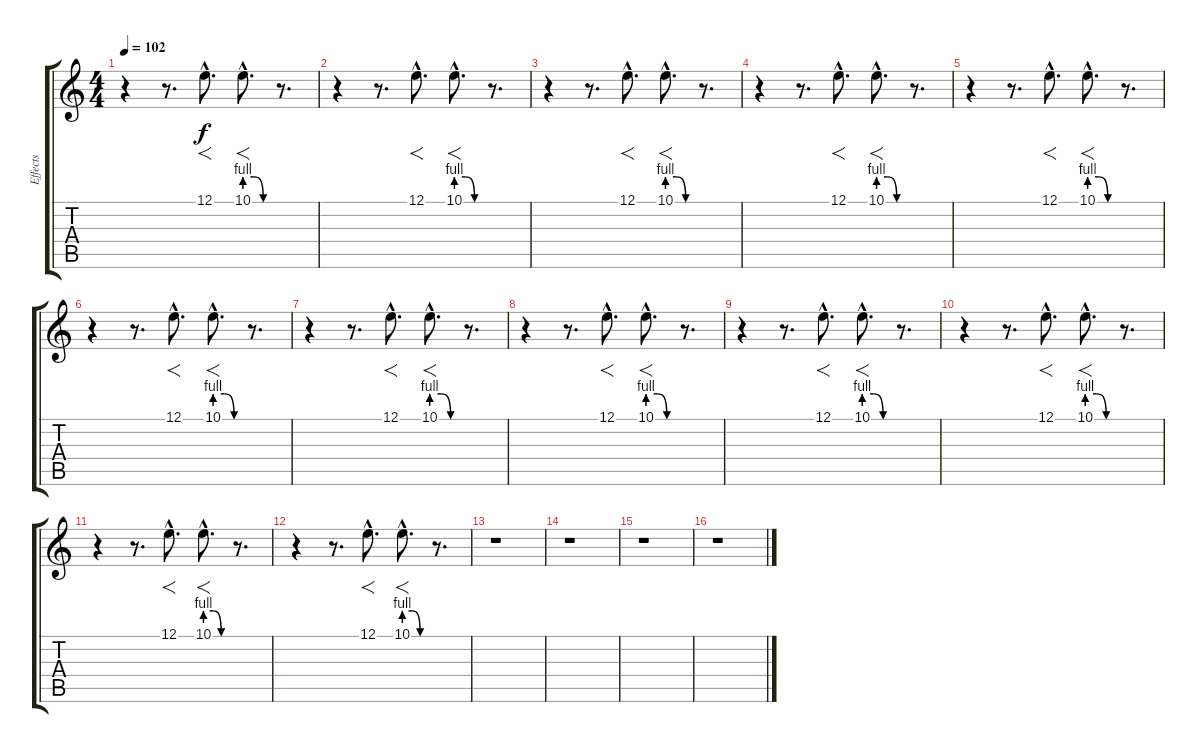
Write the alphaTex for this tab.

\track ("Effects" "Effects") {instrument tremolostrings}
\staff {score tabs}
\tuning (E4 B3 G3 D3 A2 E2) {hide}
\ts (4 4)
\tempo 102
\clef g2
\ks c
r.4{dy f} r.8{d} 12.1{hac}.8{f d} 10.1{be (custom 0 4 20 4 40 0 60 0) hac}.8{f d} r.8{d} |
r.4 r.8{d} 12.1{hac}.8{f d} 10.1{be (custom 0 4 20 4 40 0 60 0) hac}.8{f d} r.8{d} |
r.4 r.8{d} 12.1{hac}.8{f d} 10.1{be (custom 0 4 20 4 40 0 60 0) hac}.8{f d} r.8{d} |
r.4 r.8{d} 12.1{hac}.8{f d} 10.1{be (custom 0 4 20 4 40 0 60 0) hac}.8{f d} r.8{d} |
r.4{volume 16} r.8{d} 12.1{hac}.8{f d} 10.1{be (custom 0 4 20 4 40 0 60 0) hac}.8{f d} r.8{d} |
r.4 r.8{d} 12.1{hac}.8{f d} 10.1{be (custom 0 4 20 4 40 0 60 0) hac}.8{f d} r.8{d} |
r.4 r.8{d} 12.1{hac}.8{f d} 10.1{be (custom 0 4 20 4 40 0 60 0) hac}.8{f d} r.8{d} |
r.4 r.8{d} 12.1{hac}.8{f d} 10.1{be (custom 0 4 20 4 40 0 60 0) hac}.8{f d} r.8{d} |
r.4 r.8{d} 12.1{hac}.8{f d} 10.1{be (custom 0 4 20 4 40 0 60 0) hac}.8{f d} r.8{d} |
r.4 r.8{d} 12.1{hac}.8{f d} 10.1{be (custom 0 4 20 4 40 0 60 0) hac}.8{f d} r.8{d} |
r.4 r.8{d} 12.1{hac}.8{f d} 10.1{be (custom 0 4 20 4 40 0 60 0) hac}.8{f d} r.8{d} |
r.4 r.8{d} 12.1{hac}.8{f d} 10.1{be (custom 0 4 20 4 40 0 60 0) hac}.8{f d} r.8{d} |
r.1 |
r.1 |
r.1 |
r.1
